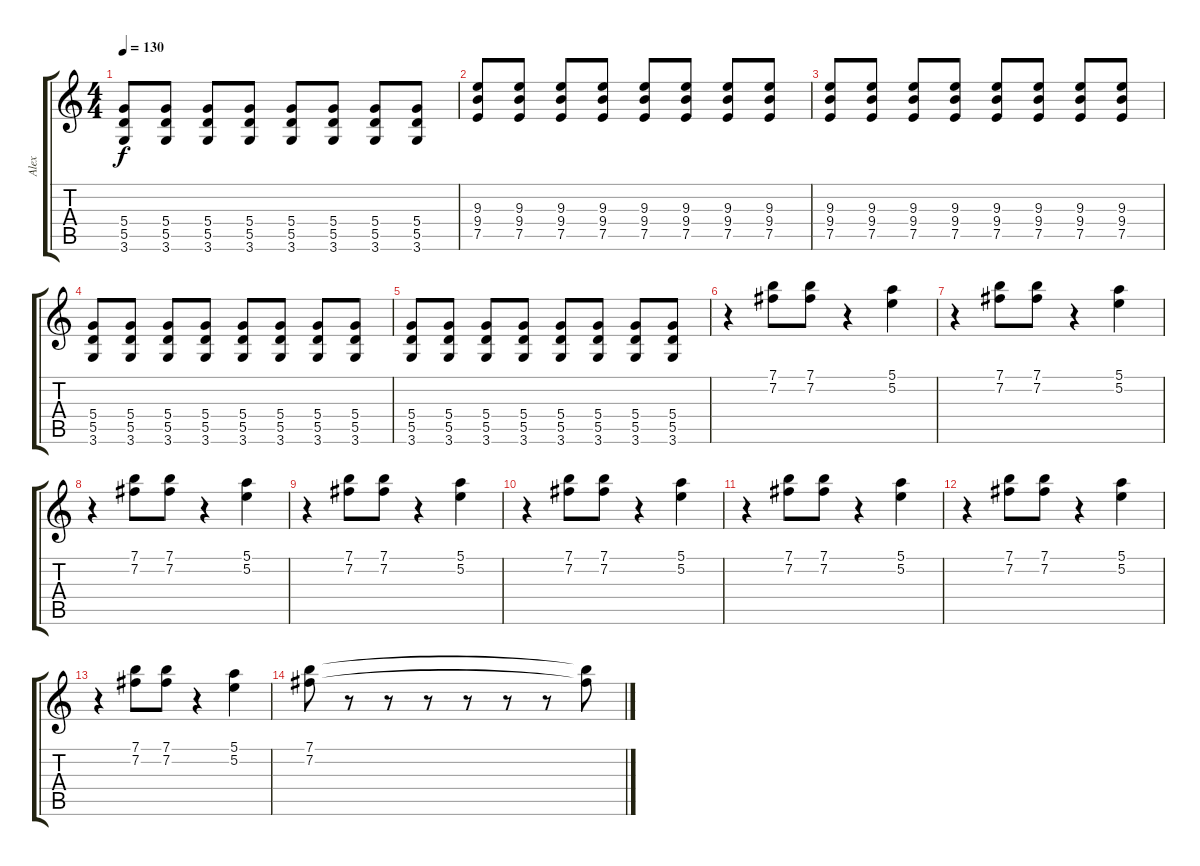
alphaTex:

\track ("Alex" "Alex") {instrument overdrivenguitar}
\staff {score tabs}
\tuning (E4 B3 G3 D3 A2 E2) {hide}
\ts (4 4)
\tempo 130
\clef g2
\ks c
(5.4 5.5 3.6).8{dy f} (5.4 5.5 3.6).8 (5.4 5.5 3.6).8 (5.4 5.5 3.6).8 (5.4 5.5 3.6).8 (5.4 5.5 3.6).8 (5.4 5.5 3.6).8 (5.4 5.5 3.6).8 |
(9.3 9.4 7.5).8 (9.3 9.4 7.5).8 (9.3 9.4 7.5).8 (9.3 9.4 7.5).8 (9.3 9.4 7.5).8 (9.3 9.4 7.5).8 (9.3 9.4 7.5).8 (9.3 9.4 7.5).8 |
(9.3 9.4 7.5).8 (9.3 9.4 7.5).8 (9.3 9.4 7.5).8 (9.3 9.4 7.5).8 (9.3 9.4 7.5).8 (9.3 9.4 7.5).8 (9.3 9.4 7.5).8 (9.3 9.4 7.5).8 |
(5.4 5.5 3.6).8 (5.4 5.5 3.6).8 (5.4 5.5 3.6).8 (5.4 5.5 3.6).8 (5.4 5.5 3.6).8 (5.4 5.5 3.6).8 (5.4 5.5 3.6).8 (5.4 5.5 3.6).8 |
(5.4 5.5 3.6).8 (5.4 5.5 3.6).8 (5.4 5.5 3.6).8 (5.4 5.5 3.6).8 (5.4 5.5 3.6).8 (5.4 5.5 3.6).8 (5.4 5.5 3.6).8 (5.4 5.5 3.6).8 |
r.4 (7.1 7.2).8 (7.1 7.2).8 r.4 (5.1 5.2).4 |
r.4 (7.1 7.2).8 (7.1 7.2).8 r.4 (5.1 5.2).4 |
r.4 (7.1 7.2).8 (7.1 7.2).8 r.4 (5.1 5.2).4 |
r.4 (7.1 7.2).8 (7.1 7.2).8 r.4 (5.1 5.2).4 |
r.4 (7.1 7.2).8 (7.1 7.2).8 r.4 (5.1 5.2).4 |
r.4 (7.1 7.2).8 (7.1 7.2).8 r.4 (5.1 5.2).4 |
r.4 (7.1 7.2).8 (7.1 7.2).8 r.4 (5.1 5.2).4 |
r.4 (7.1 7.2).8 (7.1 7.2).8 r.4 (5.1 5.2).4 |
(7.1 7.2).8 r.8 r.8 r.8 r.8 r.8 r.8 (7.1{t} 7.2{t}).8
